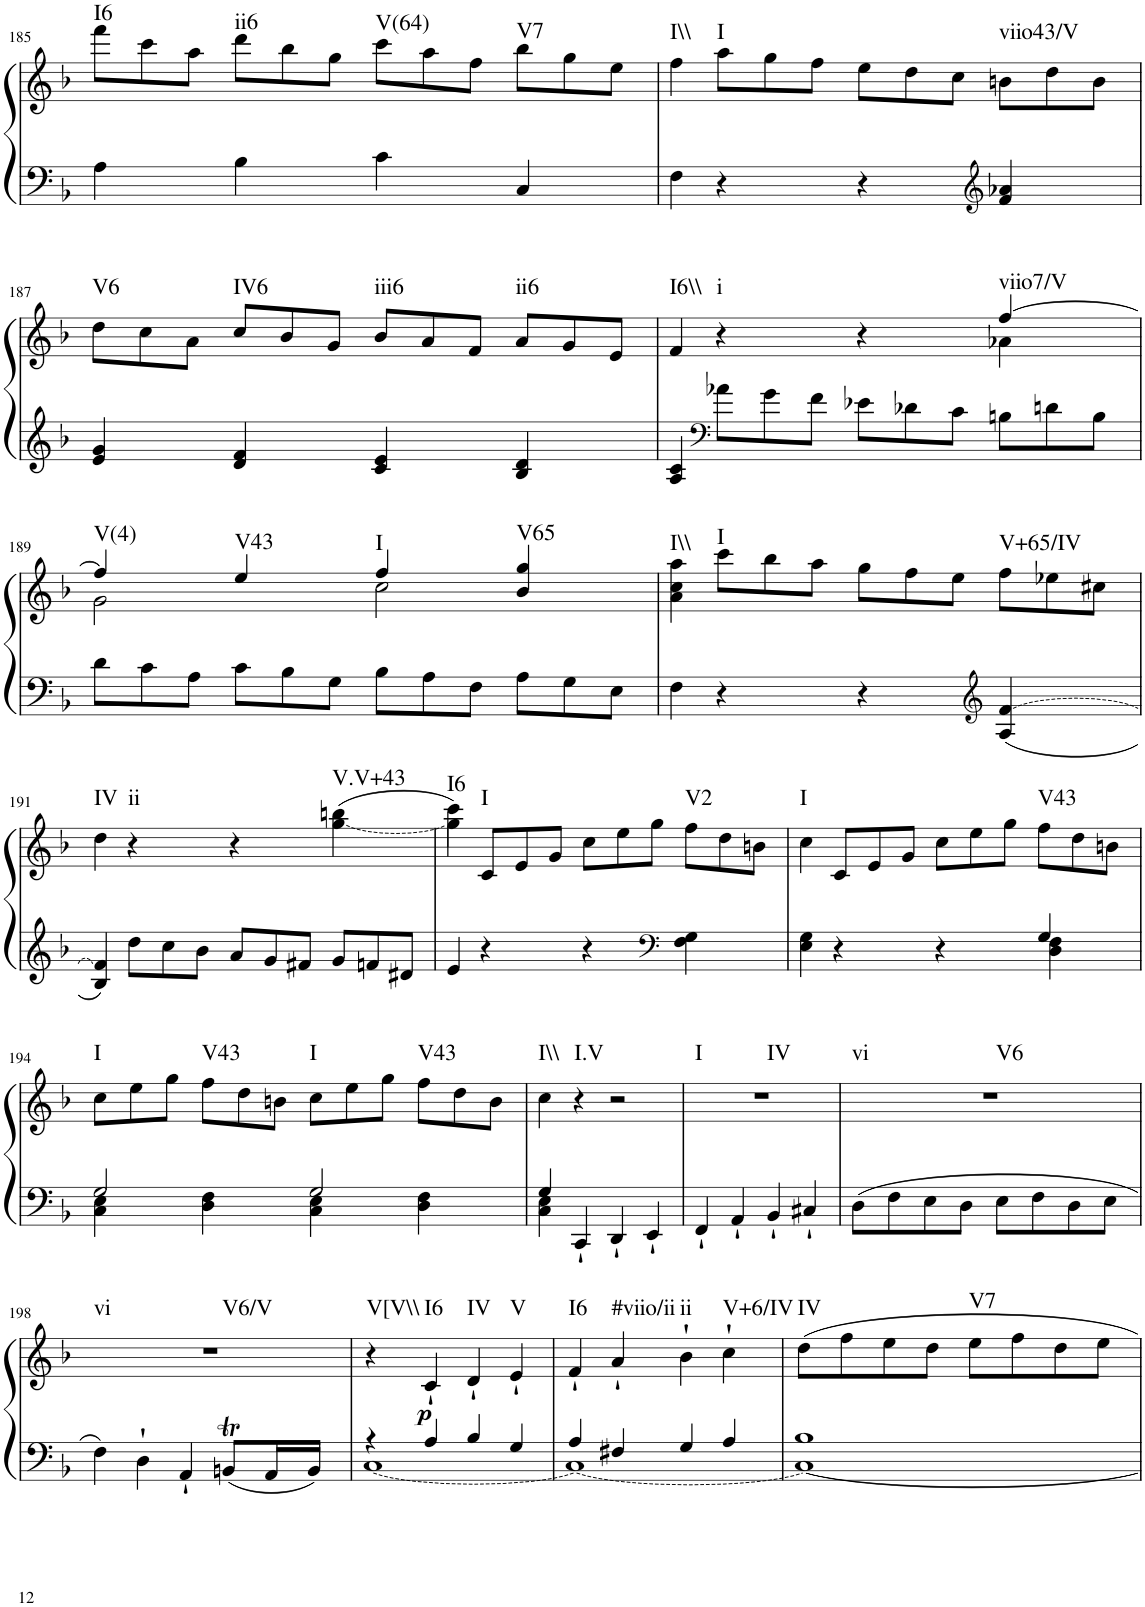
**kern	**kern	**dynam	**harte
*part1	*part1	*part1	*part1
*staff2	*staff1	*staff1/2	*
*I"unbenannt2	*	*	*
!!LO:PB:g=z
*clefF4	*clefG2	*	*
*k[b-]	*k[b-]	*	*
*M2/2	*M2/2	*	*
*	*Xtuplet	*	*
=185	=185	=185	=185
!	!	!	!LO:H:kt=I6
4A\	12fff\L	.	N
.	12ccc\	.	.
.	12aa\J	.	.
!	!	!	!LO:H:kt=ii6
4B-\	12ddd\L	.	N
.	12bb-\	.	.
.	12gg\J	.	.
!	!	!	!LO:H:kt=V(64)
4c\	12ccc\L	.	N
.	12aa\	.	.
.	12ff\J	.	.
!	!	!	!LO:H:kt=V7
4C/	12bb-\L	.	N
.	12gg\	.	.
.	12ee\J	.	.
=186	=186	=186	=186
!	!	!	!LO:H:kt=I\\
4F\	4ff\	.	N
!	!	!	!LO:H:kt=I
4r	12aa\L	.	N
.	12gg\	.	.
.	12ff\J	.	.
4r	12ee\L	.	.
.	12dd\	.	.
.	12cc\J	.	.
*clefG2	*	*	*
!	!	!	!LO:H:kt=viio43/V
4f/ 4a-X/	12bn\L	.	N
.	12dd\	.	.
.	12b\J	.	.
!!LO:LB:g=z
=187	=187	=187	=187
!	!	!	!LO:H:kt=V6
4e/ 4g/	12dd\L	.	N
.	12cc\	.	.
.	12a\J	.	.
!	!	!	!LO:H:kt=IV6
4d/ 4f/	12cc/L	.	N
.	12b-/	.	.
.	12g/J	.	.
!	!	!	!LO:H:kt=iii6
4c/ 4e/	12b-/L	.	N
.	12a/	.	.
.	12f/J	.	.
!	!	!	!LO:H:kt=ii6
4B-/ 4d/	12a/L	.	N
.	12g/	.	.
.	12e/J	.	.
=188	=188	=188	=188
*	*^	*	*
!	!	!	!	!LO:H:kt=I6\\
4A/ 4c/	4f/	2.ryy	.	N
*clefF4	*	*	*	*
*Xtuplet	*	*	*	*
!	!	!	!	!LO:H:kt=i
12a-X\L	4r	.	.	N
12g\	.	.	.	.
12f\J	.	.	.	.
12e-X\L	4r	.	.	.
12d-X\	.	.	.	.
12c\J	.	.	.	.
!	!	!	!	!LO:H:kt=viio7/V
12Bn\L	[4ff/	4a-X\	.	N
12dn\	.	.	.	.
12B\J	.	.	.	.
!!LO:LB:g=z	!!
=189	=189	=189	=189	=189
!	!	!	!	!LO:H:kt=V(4)
12d\L	4ff/]	2g\	.	N
12c\	.	.	.	.
12A\J	.	.	.	.
!	!	!	!	!LO:H:kt=V43
12c\L	4ee/	.	.	N
12B-\	.	.	.	.
12G\J	.	.	.	.
!	!	!	!	!LO:H:kt=I
12B-\L	4ff/	2cc\	.	N
12A\	.	.	.	.
12F\J	.	.	.	.
!	!	!	!	!LO:H:kt=V65
12A\L	4b-/ 4gg/	.	.	N
12G\	.	.	.	.
12E\J	.	.	.	.
*	*v	*v	*	*
=190	=190	=190	=190
!	!	!	!LO:H:kt=I\\
4F\	4a\ 4cc\ 4aa\	.	N
!	!	!	!LO:H:kt=I
4r	12ccc\L	.	N
.	12bb-\	.	.
.	12aa\J	.	.
4r	12gg\L	.	.
.	12ff\	.	.
.	12ee\J	.	.
*clefG2	*	*	*
!LO:T:n=2:dash	!	!	!LO:H:kt=V+65/IV
4A/ [4f/	12ff\L	.	N
.	12ee-X\	.	.
.	12cc#X\J	.	.
!!LO:LB:g=z
=191	=191	=191	=191
!	!	!	!LO:H:kt=IV
4B-/ 4f/]	4dd\	.	N
!	!	!	!LO:H:kt=ii
12dd\L	4r	.	N
12cc\	.	.	.
12b-\J	.	.	.
12a/L	4r	.	.
12g/	.	.	.
12f#X/J	.	.	.
!	!LO:T:n=1:dash	!	!LO:H:kt=V.V+43
12g/L	([4gg\ 4bbn\	.	N
12fn/	.	.	.
12d#X/J	.	.	.
=192	=192	=192	=192
*	*^	*	*
!	!	!	!	!LO:H:kt=I6
4e/	4ccc\)	4gg\]	.	N
!	!	!	!	!LO:H:kt=I
4r	12c/L	2.ryy	.	N
.	12e/	.	.	.
.	12g/J	.	.	.
4r	12cc\L	.	.	.
.	12ee\	.	.	.
.	12gg\J	.	.	.
*clefF4	*	*	*	*
!	!	!	!	!LO:H:kt=V2
4F\ 4G\	12ff\L	.	.	N
.	12dd\	.	.	.
.	12bn\J	.	.	.
*	*v	*v	*	*
=193	=193	=193	=193
*^	*	*	*
!	!	!	!	!LO:H:kt=I
4E\ 4G\	2.ryy	4cc\	.	N
4r	.	12c/L	.	.
.	.	12e/	.	.
.	.	12g/J	.	.
4r	.	12cc\L	.	.
.	.	12ee\	.	.
.	.	12gg\J	.	.
!	!	!	!	!LO:H:kt=V43
4G/	4D\ 4F\	12ff\L	.	N
.	.	12dd\	.	.
.	.	12bn\J	.	.
!!LO:LB:g=z
=194	=194	=194	=194	=194
!	!	!	!	!LO:H:kt=I
2G/	4C\ 4E\	12cc\L	.	N
.	.	12ee\	.	.
.	.	12gg\J	.	.
!	!	!	!	!LO:H:kt=V43
.	4D\ 4F\	12ff\L	.	N
.	.	12dd\	.	.
.	.	12bn\J	.	.
!	!	!	!	!LO:H:kt=I
2G/	4C\ 4E\	12cc\L	.	N
.	.	12ee\	.	.
.	.	12gg\J	.	.
!	!	!	!	!LO:H:kt=V43
.	4D\ 4F\	12ff\L	.	N
.	.	12dd\	.	.
.	.	12b\J	.	.
=195	=195	=195	=195	=195
!	!	!	!	!LO:H:kt=I\\
4G/	4C\ 4E\	4cc\	.	N
!	!	!	!	!LO:H:kt=I.V
4CC`/	2.ryy	4r	.	N
4DD`/	.	2r	.	.
4EE`/	.	.	.	.
*v	*v	*	*	*
=196	=196	=196	=196
!	!	!	!LO:H:n=1:kt=I
!	!	!	!LO:H:n=2:kt=IV
4FF`/	1r	.	N N
4AA`/	.	.	.
4BB-`/	.	.	.
4C#X`/	.	.	.
=197	=197	=197	=197
!	!	!	!LO:H:n=1:kt=vi
!	!	!	!LO:H:n=2:kt=V6
8D\L	1r	.	N N
8F\	.	.	.
8E\	.	.	.
8D\J	.	.	.
8E\L	.	.	.
8F\	.	.	.
8D\	.	.	.
8E\J	.	.	.
!!LO:LB:g=z
=198	=198	=198	=198
!	!	!	!LO:H:n=1:kt=vi
!	!	!	!LO:H:n=2:kt=V6/V
4F\	1r	.	N N
4D`\	.	.	.
4AA`/	.	.	.
8BBnt/L	.	.	.
16AA/L	.	.	.
16BB/JJ	.	.	.
=199	=199	=199	=199
*^	*	*	*
!	!LO:T:dash	!	!	!LO:H:kt=V[V\\
4r	[1C	4r	.	N
!	!	!	!LO:DY:b	!LO:H:kt=I6
4A/	.	4c`/	p	N
!	!	!	!	!LO:H:kt=IV
4B-/	.	4d`/	.	N
!	!	!	!	!LO:H:kt=V
4G/	.	4e`/	.	N
=200	=200	=200	=200	=200
!	!	!	!	!LO:H:kt=I6
4A/	1C_	4f`/	.	N
!	!	!	!	!LO:H:kt=#viio/ii
4F#X/	.	4a`/	.	N
!	!	!	!	!LO:H:kt=ii
4G/	.	4b-`\	.	N
!	!	!	!	!LO:H:kt=V+6/IV
4A/	.	4cc`\	.	N
=201	=201	=201	=201	=201
!	!	!	!	!LO:H:kt=IV
1B-	1C_	8dd\L	.	N
.	.	8ff\	.	.
.	.	8ee\	.	.
.	.	8dd\J	.	.
!	!	!	!	!LO:H:kt=V7
.	.	8ee\L	.	N
.	.	8ff\	.	.
.	.	8dd\	.	.
.	.	8ee\J	.	.
*v	*v	*	*	*
=	=	=	=
*-	*-	*-	*-
